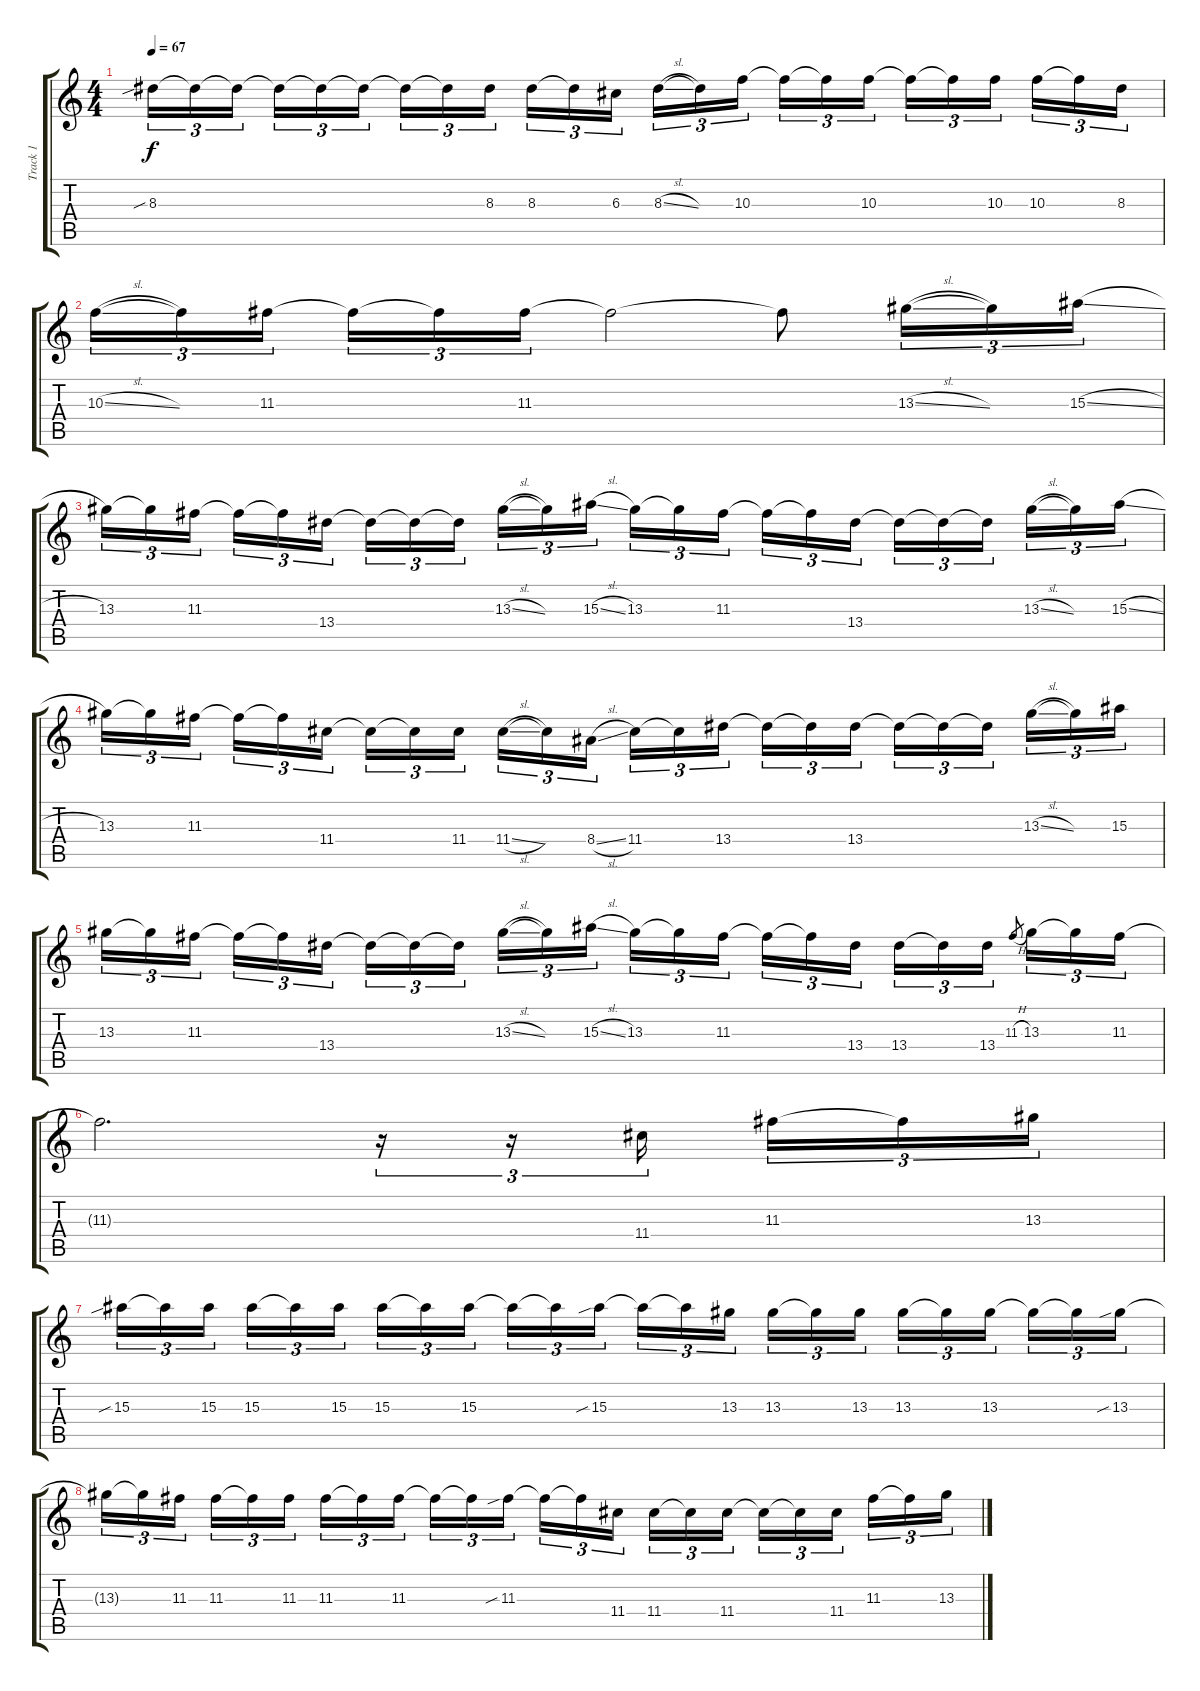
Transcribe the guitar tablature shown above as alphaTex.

\track ("Track 1" "Track 1") {instrument electricguitarjazz}
\staff {score tabs}
\tuning (E4 B3 G3 D3 A2 E2) {hide}
\ts (4 4)
\tempo 67
\clef g2
\ks c
8.3{sib}.16{tu (3 2) dy f} 8.3{t}.16{tu (3 2)} 8.3{t}.16{tu (3 2) beam splitsecondary} 8.3{t}.16{tu (3 2)} 8.3{t}.16{tu (3 2)} 8.3{t}.16{tu (3 2)} 8.3{t}.16{tu (3 2)} 8.3{t}.16{tu (3 2)} 8.3.16{tu (3 2) beam splitsecondary} 8.3.16{tu (3 2)} 8.3{t}.16{tu (3 2)} 6.3.16{tu (3 2)} 8.3{sl}.16{tu (3 2)} 8.3{t}.16{tu (3 2)} 10.3.16{tu (3 2) beam splitsecondary} 10.3{t}.16{tu (3 2)} 10.3{t}.16{tu (3 2)} 10.3.16{tu (3 2)} 10.3{t}.16{tu (3 2)} 10.3{t}.16{tu (3 2)} 10.3.16{tu (3 2) beam splitsecondary} 10.3.16{tu (3 2)} 10.3{t}.16{tu (3 2)} 8.3.16{tu (3 2)} |
10.3{sl}.16{tu (3 2)} 10.3{t}.16{tu (3 2)} 11.3.16{tu (3 2) beam splitsecondary} 11.3{t}.16{tu (3 2)} 11.3{t}.16{tu (3 2)} 11.3.16{tu (3 2)} 11.3{t}.2 11.3{t}.8 13.3{sl}.16{tu (3 2)} 13.3{t}.16{tu (3 2)} 15.3{sl}.16{tu (3 2)} |
13.3.16{tu (3 2)} 13.3{t}.16{tu (3 2)} 11.3.16{tu (3 2) beam splitsecondary} 11.3{t}.16{tu (3 2)} 11.3{t}.16{tu (3 2)} 13.4.16{tu (3 2)} 13.4{t}.16{tu (3 2)} 13.4{t}.16{tu (3 2)} 13.4{t}.16{tu (3 2) beam splitsecondary} 13.3{sl}.16{tu (3 2)} 13.3{t}.16{tu (3 2)} 15.3{sl}.16{tu (3 2)} 13.3.16{tu (3 2)} 13.3{t}.16{tu (3 2)} 11.3.16{tu (3 2) beam splitsecondary} 11.3{t}.16{tu (3 2)} 11.3{t}.16{tu (3 2)} 13.4.16{tu (3 2)} 13.4{t}.16{tu (3 2)} 13.4{t}.16{tu (3 2)} 13.4{t}.16{tu (3 2) beam splitsecondary} 13.3{sl}.16{tu (3 2)} 13.3{t}.16{tu (3 2)} 15.3{sl}.16{tu (3 2)} |
13.3.16{tu (3 2)} 13.3{t}.16{tu (3 2)} 11.3.16{tu (3 2) beam splitsecondary} 11.3{t}.16{tu (3 2)} 11.3{t}.16{tu (3 2)} 11.4.16{tu (3 2)} 11.4{t}.16{tu (3 2)} 11.4{t}.16{tu (3 2)} 11.4.16{tu (3 2) beam splitsecondary} 11.4{sl}.16{tu (3 2)} 11.4{t}.16{tu (3 2)} 8.4{sl}.16{tu (3 2)} 11.4.16{tu (3 2)} 11.4{t}.16{tu (3 2)} 13.4.16{tu (3 2) beam splitsecondary} 13.4{t}.16{tu (3 2)} 13.4{t}.16{tu (3 2)} 13.4.16{tu (3 2)} 13.4{t}.16{tu (3 2)} 13.4{t}.16{tu (3 2)} 13.4{t}.16{tu (3 2) beam splitsecondary} 13.3{sl}.16{tu (3 2)} 13.3{t}.16{tu (3 2)} 15.3.16{tu (3 2)} |
13.3.16{tu (3 2)} 13.3{t}.16{tu (3 2)} 11.3.16{tu (3 2) beam splitsecondary} 11.3{t}.16{tu (3 2)} 11.3{t}.16{tu (3 2)} 13.4.16{tu (3 2)} 13.4{t}.16{tu (3 2)} 13.4{t}.16{tu (3 2)} 13.4{t}.16{tu (3 2) beam splitsecondary} 13.3{sl}.16{tu (3 2)} 13.3{t}.16{tu (3 2)} 15.3{sl}.16{tu (3 2)} 13.3.16{tu (3 2)} 13.3{t}.16{tu (3 2)} 11.3.16{tu (3 2) beam splitsecondary} 11.3{t}.16{tu (3 2)} 11.3{t}.16{tu (3 2)} 13.4.16{tu (3 2)} 13.4.16{tu (3 2)} 13.4{t}.16{tu (3 2)} 13.4.16{tu (3 2)} 11.3{h}.8{gr beam splitsecondary} 13.3.16{tu (3 2)} 13.3{t}.16{tu (3 2)} 11.3.16{tu (3 2)} |
11.3{t}.2{d} r.16{tu (3 2)} r.16{tu (3 2)} 11.4.16{tu (3 2) instrument overdrivenguitar beam splitsecondary} 11.3.16{tu (3 2)} 11.3{t}.16{tu (3 2)} 13.3.16{tu (3 2)} |
15.3{sib}.16{tu (3 2)} 15.3{t}.16{tu (3 2)} 15.3.16{tu (3 2) beam splitsecondary} 15.3.16{tu (3 2)} 15.3{t}.16{tu (3 2)} 15.3.16{tu (3 2)} 15.3.16{tu (3 2)} 15.3{t}.16{tu (3 2)} 15.3.16{tu (3 2) beam splitsecondary} 15.3{t}.16{tu (3 2)} 15.3{t}.16{tu (3 2)} 15.3{sib}.16{tu (3 2)} 15.3{t}.16{tu (3 2)} 15.3{t}.16{tu (3 2)} 13.3.16{tu (3 2) beam splitsecondary} 13.3.16{tu (3 2)} 13.3{t}.16{tu (3 2)} 13.3.16{tu (3 2)} 13.3.16{tu (3 2)} 13.3{t}.16{tu (3 2)} 13.3.16{tu (3 2) beam splitsecondary} 13.3{t}.16{tu (3 2)} 13.3{t}.16{tu (3 2)} 13.3{sib}.16{tu (3 2)} |
13.3{t}.16{tu (3 2)} 13.3{t}.16{tu (3 2)} 11.3.16{tu (3 2) beam splitsecondary} 11.3.16{tu (3 2)} 11.3{t}.16{tu (3 2)} 11.3.16{tu (3 2)} 11.3.16{tu (3 2)} 11.3{t}.16{tu (3 2)} 11.3.16{tu (3 2) beam splitsecondary} 11.3{t}.16{tu (3 2)} 11.3{t}.16{tu (3 2)} 11.3{sib}.16{tu (3 2)} 11.3{t}.16{tu (3 2)} 11.3{t}.16{tu (3 2)} 11.4.16{tu (3 2) beam splitsecondary} 11.4.16{tu (3 2)} 11.4{t}.16{tu (3 2)} 11.4.16{tu (3 2)} 11.4{t}.16{tu (3 2)} 11.4{t}.16{tu (3 2)} 11.4.16{tu (3 2) beam splitsecondary} 11.3.16{tu (3 2)} 11.3{t}.16{tu (3 2)} 13.3.16{tu (3 2)}
